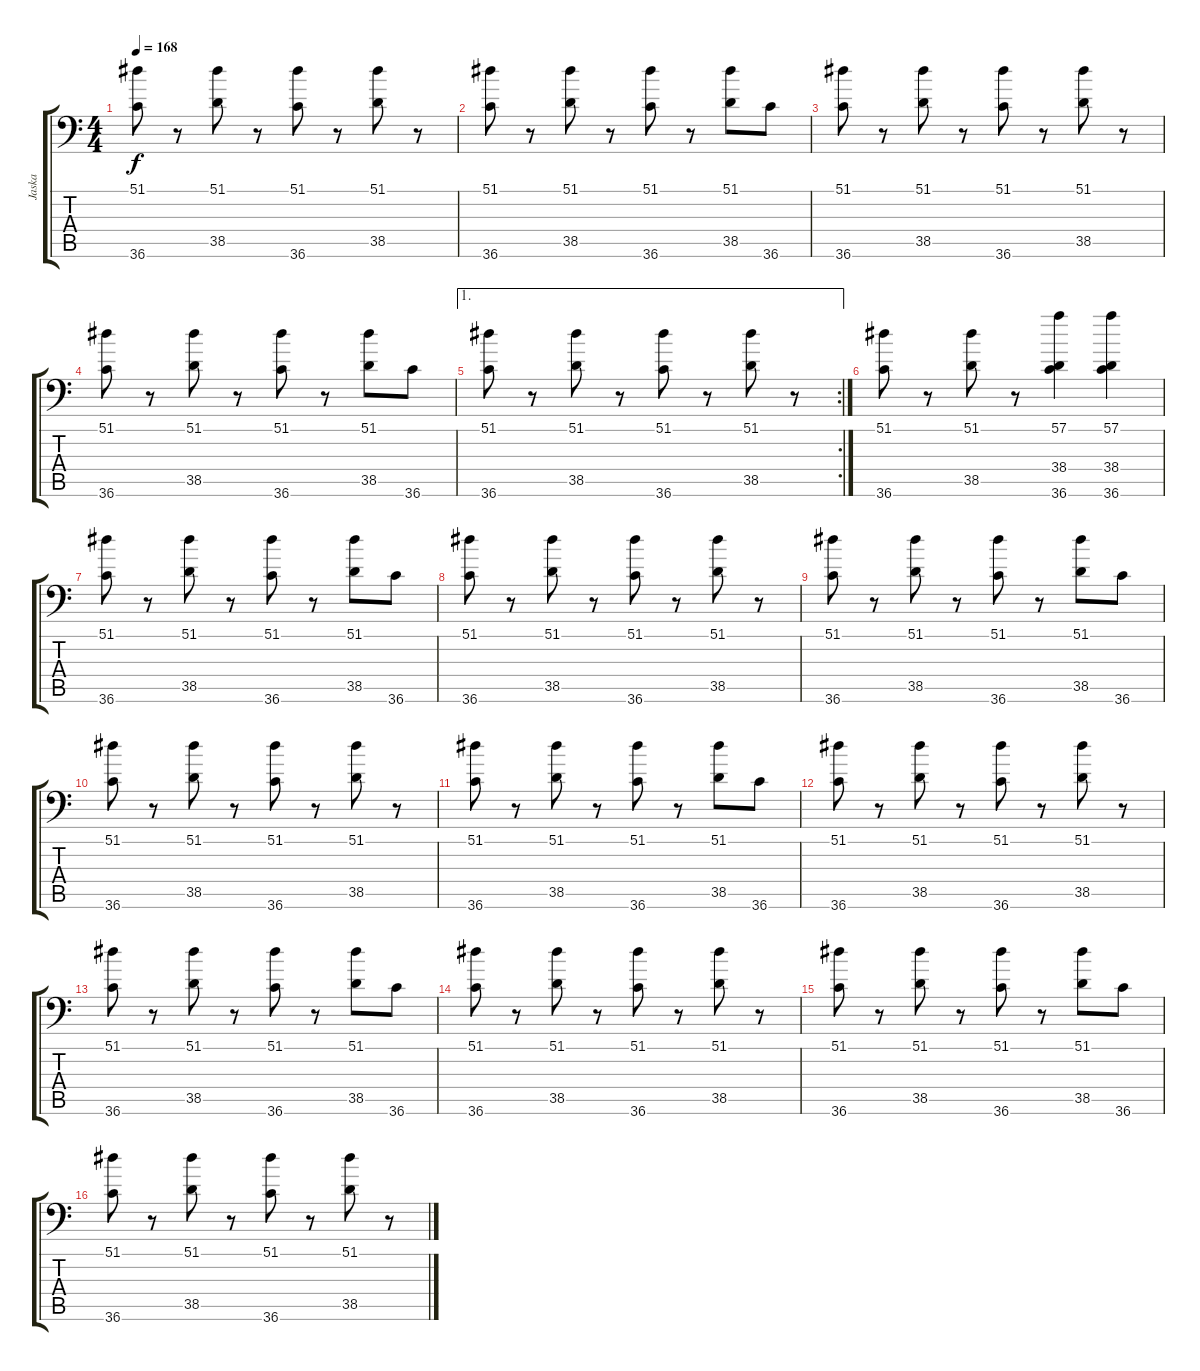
\track ("Jaska" "Jaska") {instrument acousticgrandpiano}
\staff {score tabs}
\tuning (C-1 C-1 C-1 C-1 C-1 C-1) {hide}
\ts (4 4)
\tempo 168
\clef f4
\ks c
(51.1 36.6).8{dy f} r.8 (51.1 38.5).8 r.8 (51.1 36.6).8 r.8 (51.1 38.5).8 r.8 |
(51.1 36.6).8 r.8 (51.1 38.5).8 r.8 (51.1 36.6).8 r.8 (51.1 38.5).8 36.6.8 |
(51.1 36.6).8 r.8 (51.1 38.5).8 r.8 (51.1 36.6).8 r.8 (51.1 38.5).8 r.8 |
(51.1 36.6).8 r.8 (51.1 38.5).8 r.8 (51.1 36.6).8 r.8 (51.1 38.5).8 36.6.8 |
\ae 1
\rc 2
(51.1 36.6).8 r.8 (51.1 38.5).8 r.8 (51.1 36.6).8 r.8 (51.1 38.5).8 r.8 |
(51.1 36.6).8 r.8 (51.1 38.5).8 r.8 (57.1 38.4 36.6).4 (57.1 38.4 36.6).4 |
(51.1 36.6).8 r.8 (51.1 38.5).8 r.8 (51.1 36.6).8 r.8 (51.1 38.5).8 36.6.8 |
(51.1 36.6).8 r.8 (51.1 38.5).8 r.8 (51.1 36.6).8 r.8 (51.1 38.5).8 r.8 |
(51.1 36.6).8 r.8 (51.1 38.5).8 r.8 (51.1 36.6).8 r.8 (51.1 38.5).8 36.6.8 |
(51.1 36.6).8 r.8 (51.1 38.5).8 r.8 (51.1 36.6).8 r.8 (51.1 38.5).8 r.8 |
(51.1 36.6).8 r.8 (51.1 38.5).8 r.8 (51.1 36.6).8 r.8 (51.1 38.5).8 36.6.8 |
(51.1 36.6).8 r.8 (51.1 38.5).8 r.8 (51.1 36.6).8 r.8 (51.1 38.5).8 r.8 |
(51.1 36.6).8 r.8 (51.1 38.5).8 r.8 (51.1 36.6).8 r.8 (51.1 38.5).8 36.6.8 |
(51.1 36.6).8 r.8 (51.1 38.5).8 r.8 (51.1 36.6).8 r.8 (51.1 38.5).8 r.8 |
(51.1 36.6).8 r.8 (51.1 38.5).8 r.8 (51.1 36.6).8 r.8 (51.1 38.5).8 36.6.8 |
(51.1 36.6).8 r.8 (51.1 38.5).8 r.8 (51.1 36.6).8 r.8 (51.1 38.5).8 r.8
